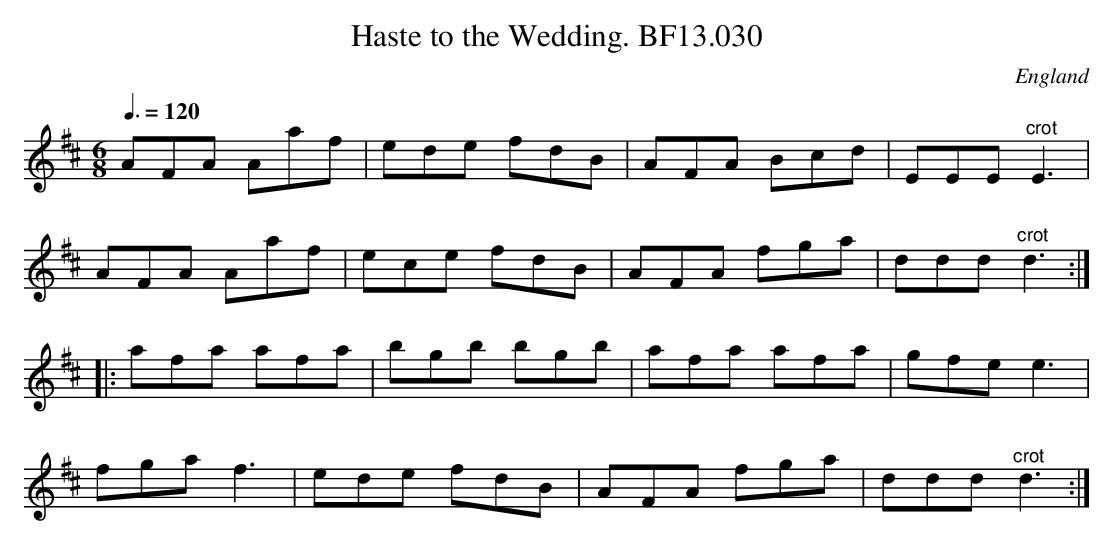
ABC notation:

X:1
T:Haste to the Wedding. BF13.030
L:1/8
M:6/8
O:England
Q:3/8=120
K:D Major
AFA Aaf|ede fdB|AFA Bcd|EEE"^crot"E3|!
AFA Aaf|ece fdB|AFA fga| ddd"^crot"d3:|!
|:afa afa| bgb bgb| afa afa|gfe e3|!
fgaf3|ede fdB|AFA fga|ddd"^crot"d3:|
